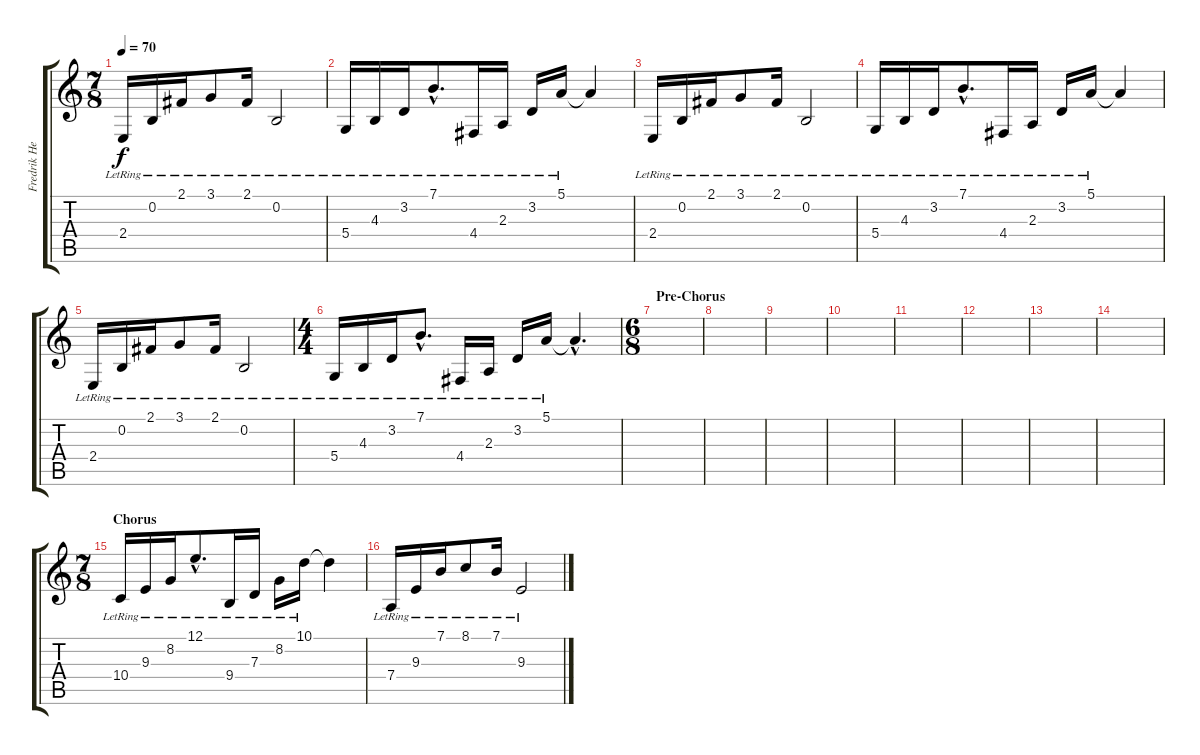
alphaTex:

\track ("Fredrik Hermansson" "Fredrik He") {instrument brightacousticpiano}
\staff {score tabs}
\tuning (E4 B3 G3 D3 A2 E2) {hide}
\ts (7 8)
\tempo 70
\clef g2
\ks c
2.4{lr}.16{dy f} 0.2{lr}.16 2.1{lr}.16 3.1{lr}.8 2.1{lr}.16 0.2{lr}.2 |
5.4{lr}.16 4.3{lr}.16 3.2{lr}.16 7.1{hac lr}.8{d} 4.4{lr}.16 2.3{lr}.16 3.2{lr}.16 5.1{lr}.16 5.1{t}.4 |
2.4{lr}.16 0.2{lr}.16 2.1{lr}.16 3.1{lr}.8 2.1{lr}.16 0.2{lr}.2 |
5.4{lr}.16 4.3{lr}.16 3.2{lr}.16 7.1{hac lr}.8{d} 4.4{lr}.16 2.3{lr}.16 3.2{lr}.16 5.1{lr}.16 5.1{t}.4 |
2.4{lr}.16 0.2{lr}.16 2.1{lr}.16 3.1{lr}.8 2.1{lr}.16 0.2{lr}.2 |
\ts (4 4)
5.4{lr}.16 4.3{lr}.16 3.2{lr}.16 7.1{hac lr}.8{d} 4.4{lr}.16 2.3{lr}.16 3.2{lr}.16 5.1{lr}.16 5.1{hac t}.4{d} |
\ts (6 8)
\section ("" "Pre-Chorus")
|
|
|
|
|
|
|
|
\ts (7 8)
\section ("" "Chorus")
10.4{lr}.16 9.3{lr}.16 8.2{lr}.16 12.1{hac lr}.8{d} 9.4{lr}.16 7.3{lr}.16 8.2{lr}.16 10.1{lr}.16 10.1{t}.4 |
7.4{lr}.16 9.3{lr}.16 7.1{lr}.16 8.1{lr}.8 7.1{lr}.16 9.3{lr}.2
